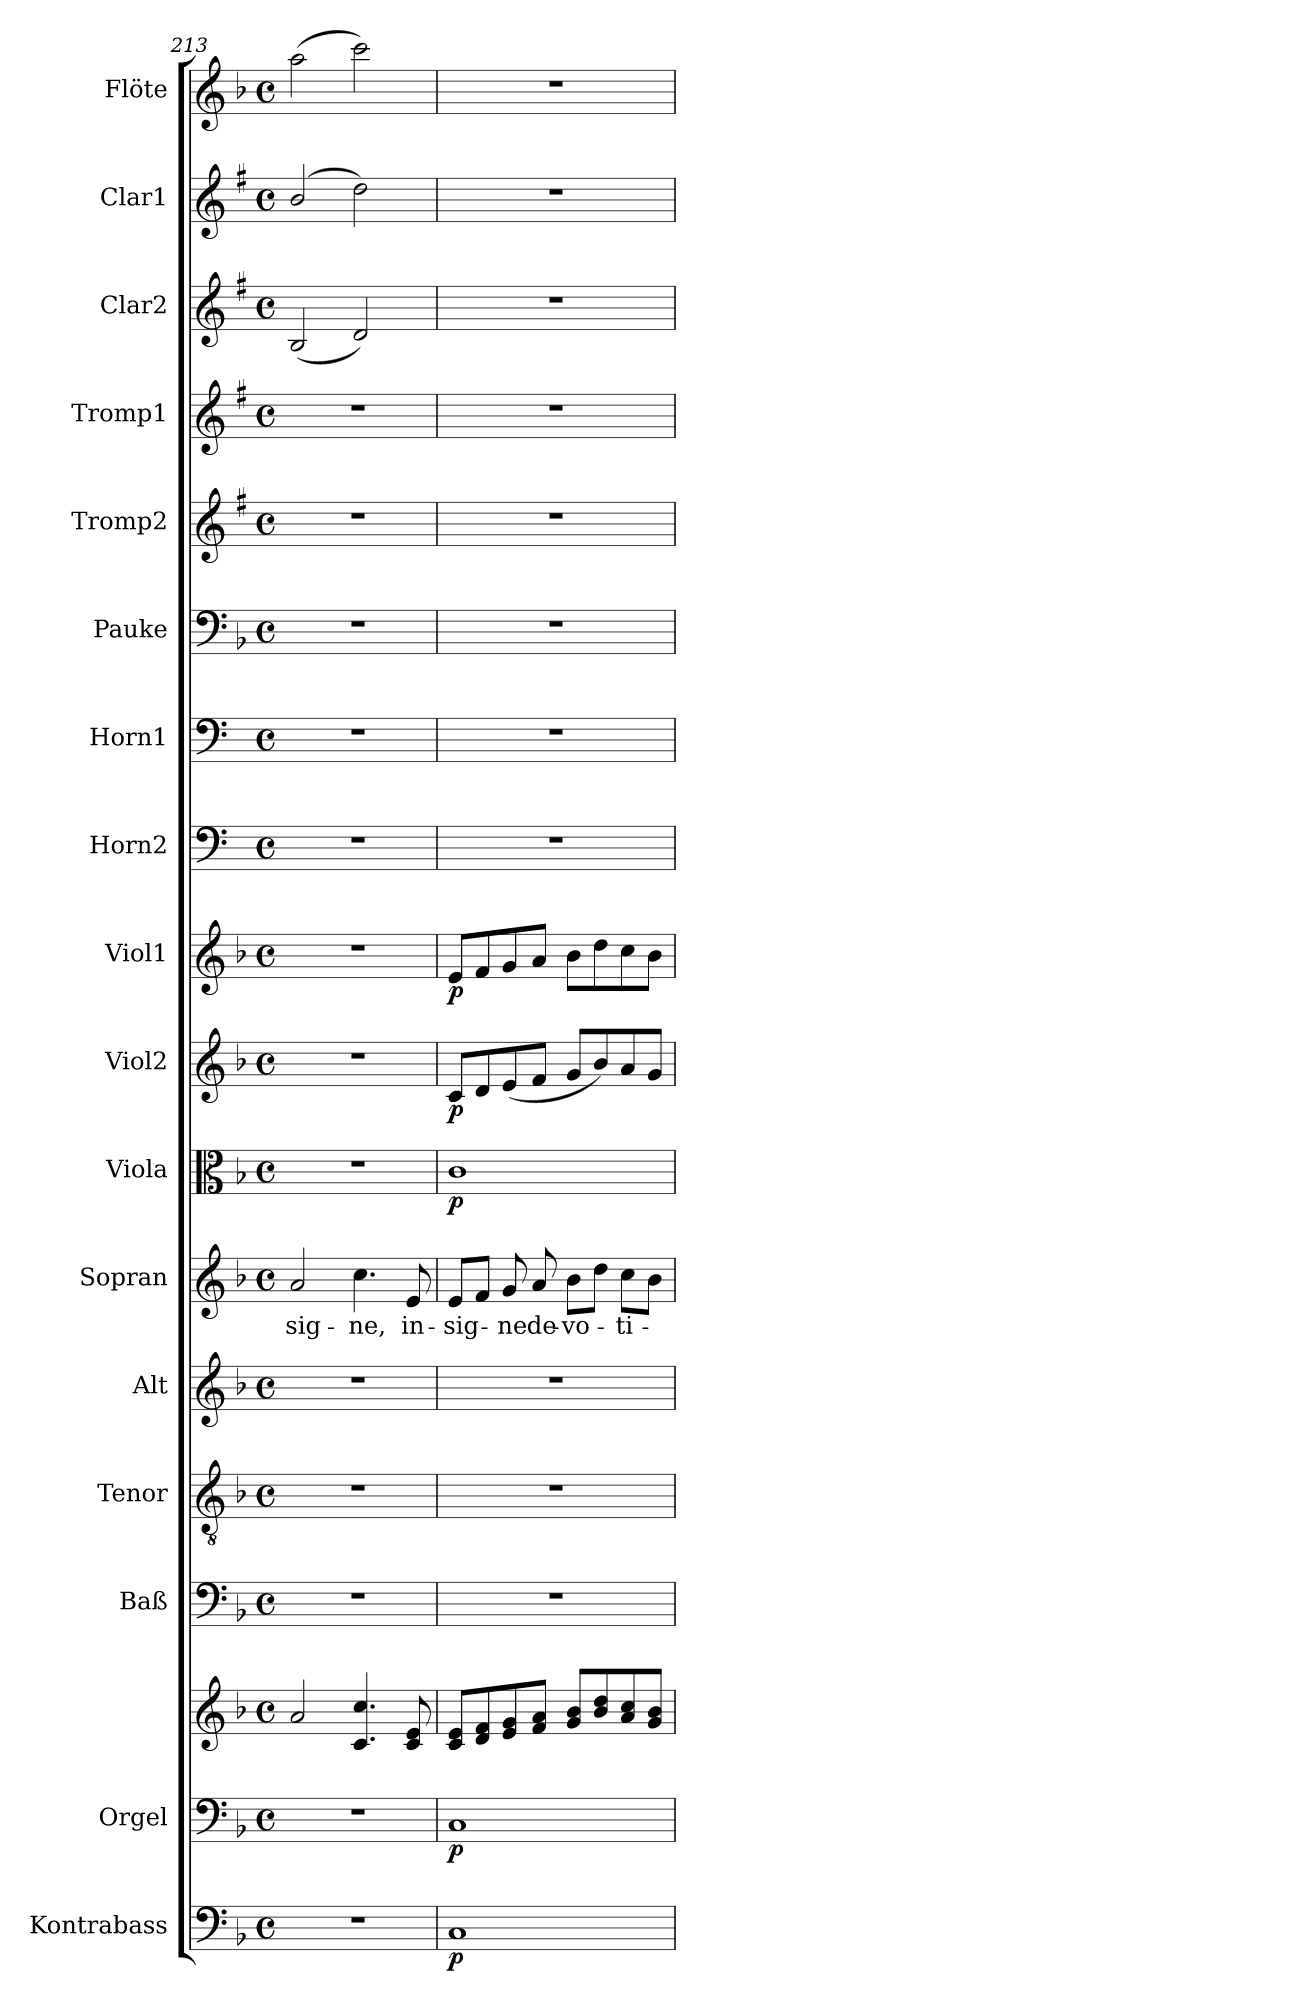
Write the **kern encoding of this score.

**kern	**dynam	**kern	**kern	**dynam	**kern	**kern	**kern	**kern	**text	**kern	**dynam	**kern	**dynam	**kern	**dynam	**kern	**kern	**kern	**kern	**kern	**kern	**kern	**kern
*part17	*part17	*part16	*part16	*part16	*part15	*part14	*part13	*part12	*part12	*part11	*part11	*part10	*part10	*part9	*part9	*part8	*part7	*part6	*part5	*part4	*part3	*part2	*part1
*staff18	*staff18	*staff17	*staff16	*staff16/17	*staff15	*staff14	*staff13	*staff12	*staff12	*staff11	*staff11	*staff10	*staff10	*staff9	*staff9	*staff8	*staff7	*staff6	*staff5	*staff4	*staff3	*staff2	*staff1
*I"Kontrabass	*	*I"Orgel	*	*	*I"Baß	*I"Tenor	*I"Alt	*I"Sopran	*	*I"Viola	*	*I"Viol2	*	*I"Viol1	*	*I"Horn2	*I"Horn1	*I"Pauke	*I"Tromp2	*I"Tromp1	*I"Clar2	*I"Clar1	*I"Flöte
*I'Kb	*	*	*	*	*I'B	*I'T	*I'A	*I'S	*	*I'Vla	*	*I'Vl2	*	*I'Vl1	*	*I'Hr2	*I'Hr1	*I'Pk	*I'Tr2	*I'Tr1	*I'Cl2	*I'Cl1	*I'Fl
*clefF4	*	*clefF4	*clefG2	*	*clefF4	*clefGv2	*clefG2	*clefG2	*	*clefC3	*	*clefG2	*	*clefG2	*	*clefF4	*clefF4	*clefF4	*clefG2	*clefG2	*clefG2	*clefG2	*clefG2
*ITrd7c12	*	*	*	*	*	*	*	*	*	*	*	*	*	*	*	*ITrd4c7	*ITrd4c7	*	*ITrd1c2	*ITrd1c2	*ITrd1c2	*ITrd1c2	*
*k[b-]	*	*k[b-]	*k[b-]	*	*k[b-]	*k[b-]	*k[b-]	*k[b-]	*	*k[b-]	*	*k[b-]	*	*k[b-]	*	*k[b-]	*k[b-]	*k[b-]	*k[b-]	*k[b-]	*k[b-]	*k[b-]	*k[b-]
*F:	*	*F:	*F:	*	*F:	*F:	*F:	*F:	*	*F:	*	*F:	*	*F:	*	*F:	*F:	*F:	*F:	*F:	*F:	*F:	*F:
*M4/4	*	*M4/4	*M4/4	*	*M4/4	*M4/4	*M4/4	*M4/4	*	*M4/4	*	*M4/4	*	*M4/4	*	*M4/4	*M4/4	*M4/4	*M4/4	*M4/4	*M4/4	*M4/4	*M4/4
*met(c)	*	*met(c)	*met(c)	*	*met(c)	*met(c)	*met(c)	*met(c)	*	*met(c)	*	*met(c)	*	*met(c)	*	*met(c)	*met(c)	*met(c)	*met(c)	*met(c)	*met(c)	*met(c)	*met(c)
=213	=213	=213	=213	=213	=213	=213	=213	=213	=213	=213	=213	=213	=213	=213	=213	=213	=213	=213	=213	=213	=213	=213	=213
!	!	!	!	!	!	!	!	!	!LO:LY:b	!	!	!	!	!	!	!	!	!	!	!	!	!	!
1r	.	1r	2a/	.	1r	1r	1r	2a/	-sig-	1r	.	1r	.	1r	.	1r	1r	1r	1r	1r	(<2A/	(2a/	(>2aa\
!	!	!	!	!	!	!	!	!	!LO:LY:b	!	!	!	!	!	!	!	!	!	!	!	!	!	!
.	.	.	4.c/ 4.cc/	.	.	.	.	4.cc\	-ne,	.	.	.	.	.	.	.	.	.	.	.	2c/)	2cc\)	2ccc\)
!	!	!	!	!	!	!	!	!	!LO:LY:b	!	!	!	!	!	!	!	!	!	!	!	!	!	!
.	.	.	8c/ 8e/	.	.	.	.	8e/	in-	.	.	.	.	.	.	.	.	.	.	.	.	.	.
=214	=214	=214	=214	=214	=214	=214	=214	=214	=214	=214	=214	=214	=214	=214	=214	=214	=214	=214	=214	=214	=214	=214	=214
!	!LO:DY:b	!	!	!LO:DY:b=2	!	!	!	!	!LO:LY:b	!	!LO:DY:b	!	!LO:DY:b	!	!LO:DY:b	!	!	!	!	!	!	!	!
1CC	p	1C	8c/ 8e/L	p	1r	1r	1r	8e/L	-sig-	1c	p	8c/L	p	8e/L	p	1r	1r	1r	1r	1r	1r	1r	1r
.	.	.	8d/ 8f/	.	.	.	.	8f/J	.	.	.	8d/	.	8f/	.	.	.	.	.	.	.	.	.
!	!	!	!	!	!	!	!	!	!LO:LY:b	!	!	!	!	!	!	!	!	!	!	!	!	!	!
.	.	.	8e/ 8g/	.	.	.	.	8g/	-ne	.	.	(<8e/	.	8g/	.	.	.	.	.	.	.	.	.
!	!	!	!	!	!	!	!	!	!LO:LY:b	!	!	!	!	!	!	!	!	!	!	!	!	!	!
.	.	.	8f/ 8a/J	.	.	.	.	8a/	de-	.	.	8f/J	.	8a/J	.	.	.	.	.	.	.	.	.
!	!	!	!	!	!	!	!	!	!LO:LY:b	!	!	!	!	!	!	!	!	!	!	!	!	!	!
.	.	.	8g/ 8b-/L	.	.	.	.	8b-\L	-vo-	.	.	8g/L	.	8b-\L	.	.	.	.	.	.	.	.	.
.	.	.	8b-/ 8dd/	.	.	.	.	8dd\J	.	.	.	8b-/)	.	8dd\	.	.	.	.	.	.	.	.	.
!	!	!	!	!	!	!	!	!	!LO:LY:b	!	!	!	!	!	!	!	!	!	!	!	!	!	!
.	.	.	8a/ 8cc/	.	.	.	.	8cc\L	-ti-	.	.	8a/	.	8cc\	.	.	.	.	.	.	.	.	.
.	.	.	8g/ 8b-/J	.	.	.	.	8b-\J	.	.	.	8g/J	.	8b-\J	.	.	.	.	.	.	.	.	.
=	=	=	=	=	=	=	=	=	=	=	=	=	=	=	=	=	=	=	=	=	=	=	=
*-	*-	*-	*-	*-	*-	*-	*-	*-	*-	*-	*-	*-	*-	*-	*-	*-	*-	*-	*-	*-	*-	*-	*-
